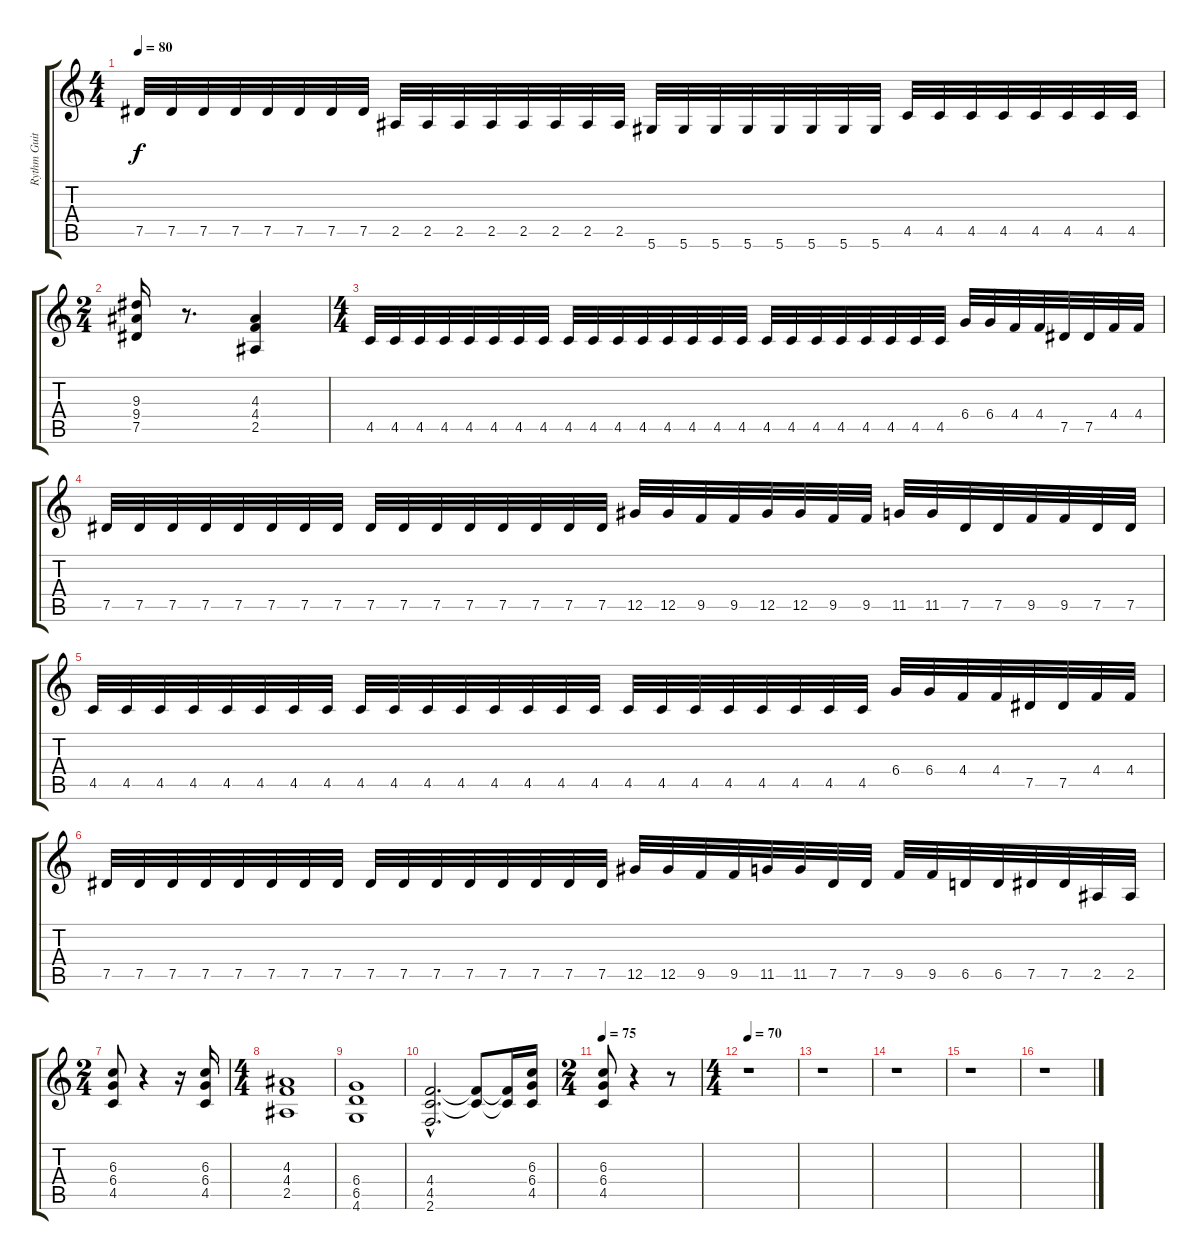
\track ("Rythm Guitar 1" "Rythm Guit") {instrument distortionguitar}
\staff {score tabs}
\tuning (Eb4 Bb3 Gb3 Db3 Ab2 Eb2) {hide}
\ts (4 4)
\tempo 80
\clef g2
\ks c
7.5.32{dy f} 7.5.32 7.5.32 7.5.32 7.5.32 7.5.32 7.5.32 7.5.32 2.5.32 2.5.32 2.5.32 2.5.32 2.5.32 2.5.32 2.5.32 2.5.32 5.6.32 5.6.32 5.6.32 5.6.32 5.6.32 5.6.32 5.6.32 5.6.32 4.5.32 4.5.32 4.5.32 4.5.32 4.5.32 4.5.32 4.5.32 4.5.32 |
\ts (2 4)
(9.3 9.4 7.5).16 r.8{d} (4.3 4.4 2.5).4 |
\ts (4 4)
4.5.32 4.5.32 4.5.32 4.5.32 4.5.32 4.5.32 4.5.32 4.5.32 4.5.32 4.5.32 4.5.32 4.5.32 4.5.32 4.5.32 4.5.32 4.5.32 4.5.32 4.5.32 4.5.32 4.5.32 4.5.32 4.5.32 4.5.32 4.5.32 6.4.32 6.4.32 4.4.32 4.4.32 7.5.32 7.5.32 4.4.32 4.4.32 |
7.5.32 7.5.32 7.5.32 7.5.32 7.5.32 7.5.32 7.5.32 7.5.32 7.5.32 7.5.32 7.5.32 7.5.32 7.5.32 7.5.32 7.5.32 7.5.32 12.5.32 12.5.32 9.5.32 9.5.32 12.5.32 12.5.32 9.5.32 9.5.32 11.5.32 11.5.32 7.5.32 7.5.32 9.5.32 9.5.32 7.5.32 7.5.32 |
4.5.32 4.5.32 4.5.32 4.5.32 4.5.32 4.5.32 4.5.32 4.5.32 4.5.32 4.5.32 4.5.32 4.5.32 4.5.32 4.5.32 4.5.32 4.5.32 4.5.32 4.5.32 4.5.32 4.5.32 4.5.32 4.5.32 4.5.32 4.5.32 6.4.32 6.4.32 4.4.32 4.4.32 7.5.32 7.5.32 4.4.32 4.4.32 |
7.5.32 7.5.32 7.5.32 7.5.32 7.5.32 7.5.32 7.5.32 7.5.32 7.5.32 7.5.32 7.5.32 7.5.32 7.5.32 7.5.32 7.5.32 7.5.32 12.5.32 12.5.32 9.5.32 9.5.32 11.5.32 11.5.32 7.5.32 7.5.32 9.5.32 9.5.32 6.5.32 6.5.32 7.5.32 7.5.32 2.5.32 2.5.32 |
\ts (2 4)
(6.3 6.4 4.5).8 r.4 r.16 (6.3 6.4 4.5).16 |
\ts (4 4)
(4.3 4.4 2.5).1 |
(6.4 6.5 4.6).1 |
(4.4{hac} 4.5{hac} 2.6{hac}).2{d} (4.4{t} 4.5{t}).8 (4.4{t} 4.5{t}).16 (6.3 6.4 4.5).16 |
\ts (2 4)
\tempo 75
(6.3 6.4 4.5).8 r.4 r.8 |
\ts (4 4)
\tempo 70
r.1 |
r.1 |
r.1 |
r.1 |
r.1
